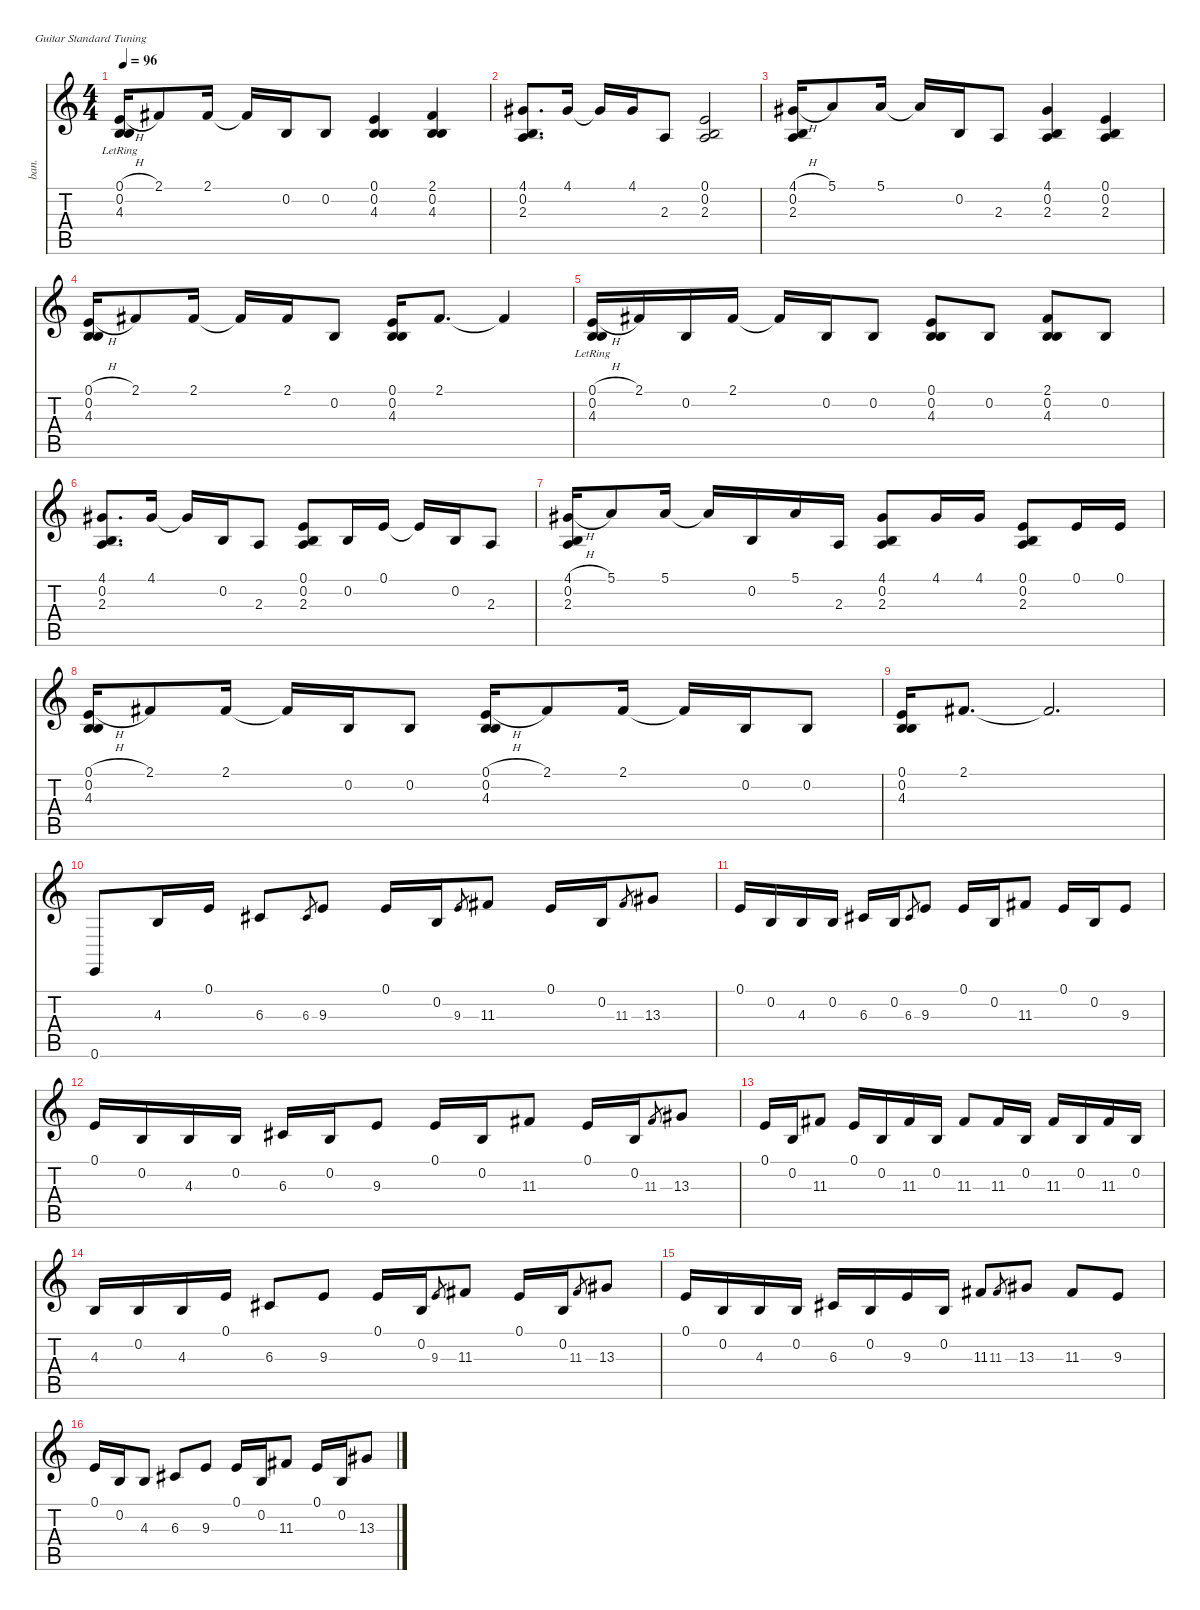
\defaultSystemsLayout 4
\hideDynamics
\bracketExtendMode nobrackets
\otherSystemsTrackNameOrientation horizontal
\track ("Guitar 3" "ban.") {instrument banjo}
\staff {score tabs}
\tuning (E4 B3 G3 D3 A2 E2)
\ts (4 4)
\tempo 96
\clef g2
\ks c
(0.1{h} 0.2{lr} 4.3{lr}).16{dy f instrument banjo beam Up} 2.1{acc #}.8{beam Up} 2.1{acc #}.16{beam Up} 2.1{t acc #}.16{beam Up} 0.2.16{beam Up} 0.2.8{beam Up} (0.1 0.2 4.3).4{beam Up} (2.1{acc #} 0.2 4.3).4{beam Up} |
(4.1{acc #} 0.2 2.3).8{d beam Up} 4.1{acc #}.16{beam Up} 4.1{t acc #}.16{beam Up} 4.1{acc #}.16{beam Up} 2.3.8{beam Up} (0.1 0.2 2.3).2{beam Up} |
(4.1{h acc #} 0.2 2.3).16{beam Up} 5.1.8{beam Up} 5.1.16{beam Up} 5.1{t}.16{beam Up} 0.2.16{beam Up} 2.3.8{beam Up} (4.1{acc #} 0.2 2.3).4{beam Up} (0.1 0.2 2.3).4{beam Up} |
(0.1{h} 0.2 4.3).16{beam Up} 2.1{acc #}.8{beam Up} 2.1{acc #}.16{beam Up} 2.1{t acc #}.16{beam Up} 2.1{acc #}.16{beam Up} 0.2.8{beam Up} (0.1 0.2 4.3).16{beam Up} 2.1{acc #}.8{d beam Up} 2.1{t acc #}.4{beam Up} |
(0.1{h} 0.2{lr} 4.3{lr}).16{beam Up} 2.1{acc #}.16{beam Up} 0.2.16{beam Up} 2.1{acc #}.16{beam Up} 2.1{t acc #}.16{beam Up} 0.2.16{beam Up} 0.2.8{beam Up} (0.1 0.2 4.3).8{beam Up} 0.2.8{beam Up} (2.1{acc #} 0.2 4.3).8{beam Up} 0.2.8{beam Up} |
(4.1{acc #} 0.2 2.3).8{d beam Up} 4.1{acc #}.16{beam Up} 4.1{t acc #}.16{beam Up} 0.2.16{beam Up} 2.3.8{beam Up} (0.1 0.2 2.3).8{beam Up} 0.2.16{beam Up} 0.1.16{beam Up} 0.1{t}.16{beam Up} 0.2.16{beam Up} 2.3.8{beam Up} |
(4.1{h acc #} 0.2 2.3).16{beam Up} 5.1.8{beam Up} 5.1.16{beam Up} 5.1{t}.16{beam Up} 0.2.16{beam Up} 5.1.16{beam Up} 2.3.16{beam Up} (4.1{acc #} 0.2 2.3).8{beam Up} 4.1{acc #}.16{beam Up} 4.1{acc #}.16{beam Up} (0.1 0.2 2.3).8{beam Up} 0.1.16{beam Up} 0.1.16{beam Up} |
(0.1{h} 0.2 4.3).16{beam Up} 2.1{acc #}.8{beam Up} 2.1{acc #}.16{beam Up} 2.1{t acc #}.16{beam Up} 0.2.16{beam Up} 0.2.8{beam Up} (0.1{h} 0.2 4.3).16{beam Up} 2.1{acc #}.8{beam Up} 2.1{acc #}.16{beam Up} 2.1{t acc #}.16{beam Up} 0.2.16{beam Up} 0.2.8{beam Up} |
(0.1 0.2 4.3).16{beam Up} 2.1{acc #}.8{d beam Up} 2.1{t acc #}.2{d beam Up} |
0.6.8{beam Up} 4.3.16{beam Up} 0.1.16{beam Up} 6.3{acc #}.8{beam Up} 6.3{acc #}.8{gr dy mf beam Up} 9.3.8{dy f beam Up} 0.1.16{beam Up} 0.2.16{beam Up} 9.3.8{gr dy mf beam Up} 11.3{acc #}.8{dy f beam Up} 0.1.16{beam Up} 0.2.16{beam Up} 11.3{acc #}.8{gr dy mf beam Up} 13.3{acc #}.8{dy f beam Up} |
0.1.16{beam Up} 0.2.16{beam Up} 4.3.16{beam Up} 0.2.16{beam Up} 6.3{acc #}.16{beam Up} 0.2.16{beam Up} 6.3{acc #}.8{gr dy mf beam Up} 9.3.8{dy f beam Up} 0.1.16{beam Up} 0.2.16{beam Up} 11.3{acc #}.8{beam Up} 0.1.16{beam Up} 0.2.16{beam Up} 9.3.8{beam Up} |
0.1.16{beam Up} 0.2.16{beam Up} 4.3.16{beam Up} 0.2.16{beam Up} 6.3{acc #}.16{beam Up} 0.2.16{beam Up} 9.3.8{beam Up} 0.1.16{beam Up} 0.2.16{beam Up} 11.3{acc #}.8{beam Up} 0.1.16{beam Up} 0.2.16{beam Up} 11.3{acc #}.8{gr dy mf beam Up} 13.3{acc #}.8{dy f beam Up} |
0.1.16{beam Up} 0.2.16{beam Up} 11.3{acc #}.8{beam Up} 0.1.16{beam Up} 0.2.16{beam Up} 11.3{acc #}.16{beam Up} 0.2.16{beam Up} 11.3{acc #}.8{beam Up} 11.3{acc #}.16{beam Up} 0.2.16{beam Up} 11.3{acc #}.16{beam Up} 0.2.16{beam Up} 11.3{acc #}.16{beam Up} 0.2.16{beam Up} |
4.3.16{beam Up} 0.2.16{beam Up} 4.3.16{beam Up} 0.1.16{beam Up} 6.3{acc #}.8{beam Up} 9.3.8{beam Up} 0.1.16{beam Up} 0.2.16{beam Up} 9.3.8{gr dy mf beam Up} 11.3{acc #}.8{dy f beam Up} 0.1.16{beam Up} 0.2.16{beam Up} 11.3{acc #}.8{gr dy mf beam Up} 13.3{acc #}.8{dy f beam Up} |
0.1.16{beam Up} 0.2.16{beam Up} 4.3.16{beam Up} 0.2.16{beam Up} 6.3{acc #}.16{beam Up} 0.2.16{beam Up} 9.3.16{beam Up} 0.2.16{beam Up} 11.3{acc #}.8{beam Up} 11.3{acc #}.8{gr dy mf beam Up} 13.3{acc #}.8{dy f beam Up} 11.3{acc #}.8{beam Up} 9.3.8{beam Up} |
0.1.16{beam Up} 0.2.16{beam Up} 4.3.8{beam Up} 6.3{acc #}.8{beam Up} 9.3.8{beam Up} 0.1.16{beam Up} 0.2.16{beam Up} 11.3{acc #}.8{beam Up} 0.1.16{beam Up} 0.2.16{beam Up} 13.3{acc #}.8{beam Up}
